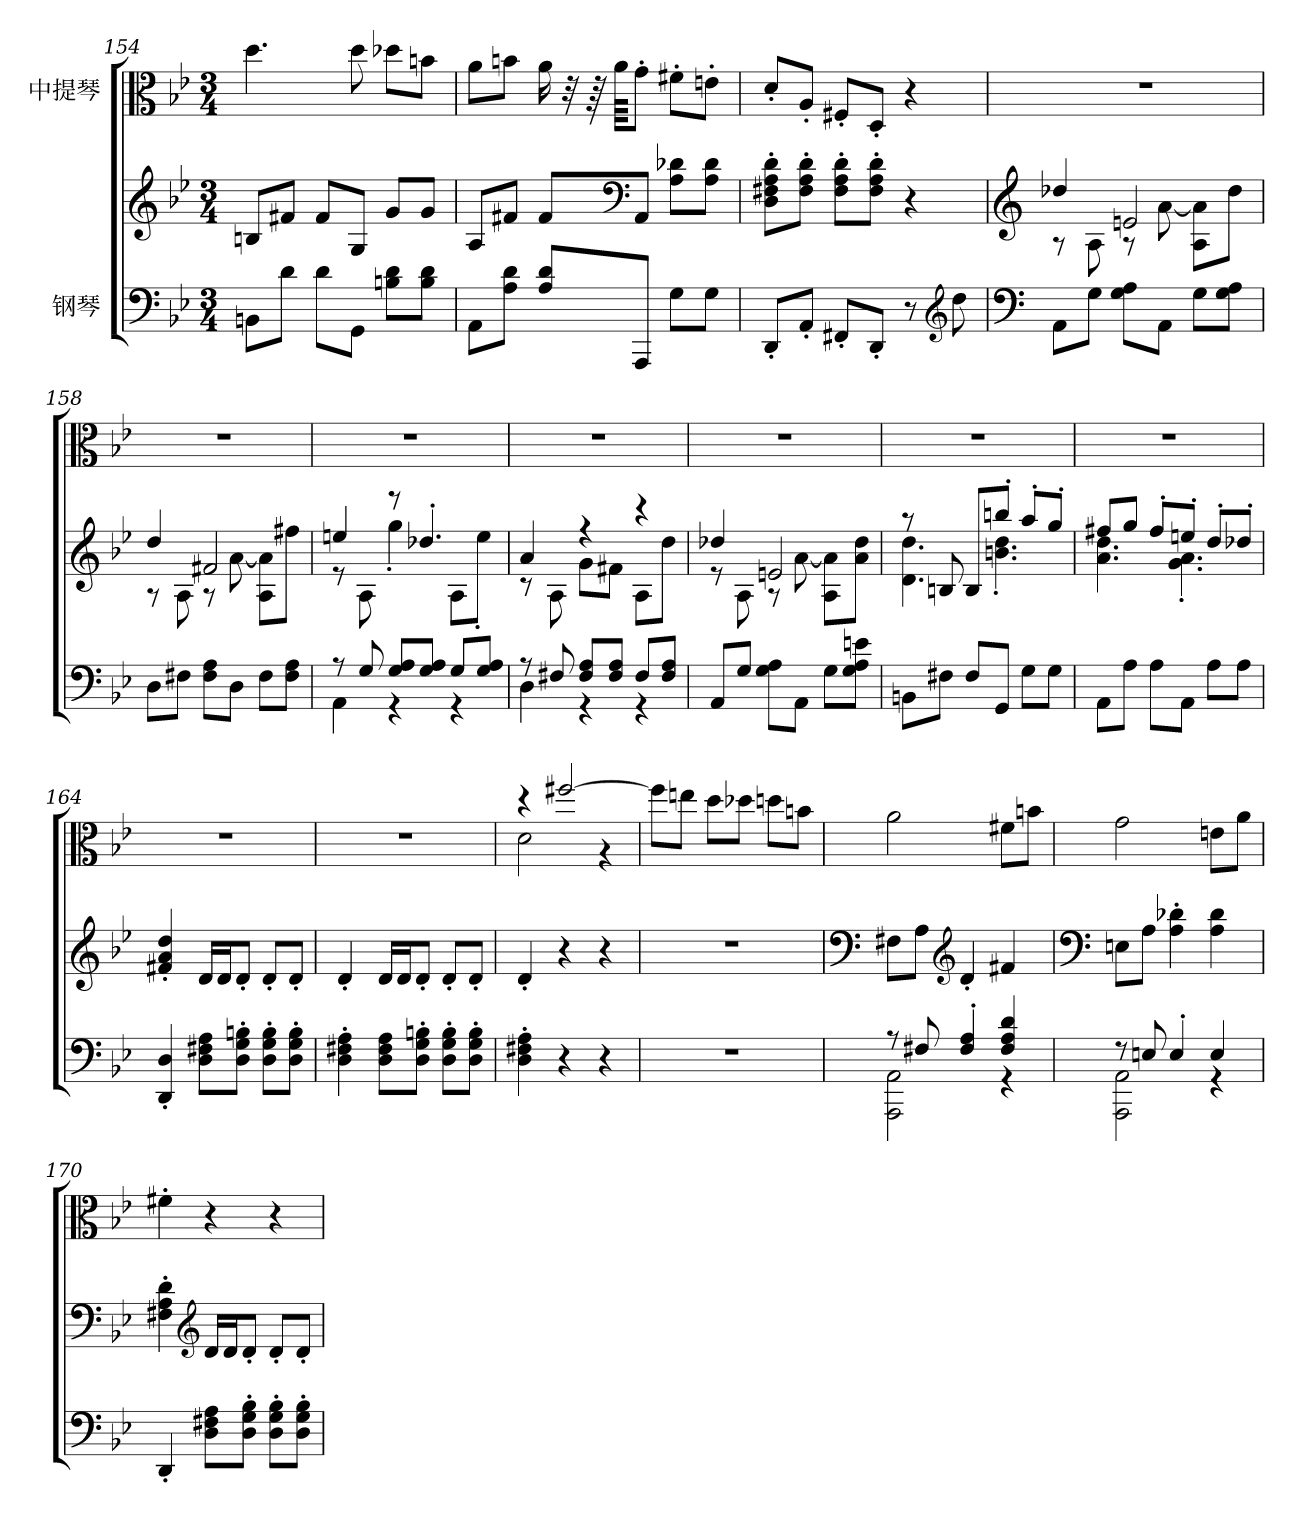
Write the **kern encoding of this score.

**kern	**kern	**kern
*part2	*part2	*part1
*staff3	*staff2	*staff1
*I"钢琴	*	*I"中提琴
*clefF4	*clefG2	*clefC3
*k[b-e-]	*k[b-e-]	*k[b-e-]
*M3/4	*M3/4	*M3/4
=154	=154	=154
8BBn\L	8Bn/L	4.dd\
8d\J	8f#X/J	.
8d\L	8f#/L	.
8GG\J	8G/J	8dd\
8Bn\ 8d\L	8g/L	8dd-X\L
8B\ 8d\J	8g/J	8bn\J
!!LO:LB:g=z
=155	=155	=155
8AA\L	8A/L	8a\L
8A\ 8d\J	8f#X/J	8bn\J
8A/ 8d/L	8f#/L	16a\
.	.	32r
.	.	64r
.	.	64a\KKKL
*	*clefF4	*
8AAA/J	8AA/J	8g'\J
8G\L	8A\ 8d-X\L	8f#X'\L
8G\J	8A\ 8d-\J	8en'\J
=156	=156	=156
8DD'/L	8D\' 8F#X\' 8A\' 8d\'L	8d'/L
8AA'/J	8F#\' 8A\' 8d\'J	8A'/J
8FF#X'/L	8F#\' 8A\' 8d\'L	8F#X'/L
8DD'/J	8F#\' 8A\' 8d\'J	8D'/J
8r	4r	4r
*clefG2	*	*
8dd\	.	.
=157	=157	=157
*clefF4	*clefG2	*
*	*^	*
8AA\L	4dd-X/	8r	2.r
8G\J	.	8A\	.
8G\ 8A\L	2en/	8r	.
8AA\J	.	[8a\	.
8G\L	.	8A\ 8a\]L	.
8G\ 8A\J	.	8dd-\J	.
!!LO:LB:g=z
=158	=158	=158	=158
8D\L	4dd/	8r	2.r
8F#X\J	.	8A\	.
8F#\ 8A\L	2f#X/	8r	.
8D\J	.	[8a\	.
8F#\L	.	8A\ 8a\]L	.
8F#\ 8A\J	.	8ff#X\J	.
=159	=159	=159	=159
*^	*	*	*
8r	4AA\	4een/	8r	2.r
8G/	.	.	8A\	.
8G/ 8A/L	4r	8r	4gg'\	.
8G/ 8A/J	.	4.dd-X'/	.	.
8G/L	4r	.	8A\L	.
8G/ 8A/J	.	.	8ee'\J	.
=160	=160	=160	=160	=160
8r	4D\	4a/	8r	2.r
8F#X/	.	.	8A\	.
8F#/ 8A/L	4r	4r	8g\L	.
8F#/ 8A/J	.	.	8f#X\J	.
8F#/L	4r	4r	8A\L	.
8F#/ 8A/J	.	.	8dd\J	.
*v	*v	*	*	*
=161	=161	=161	=161
8AA/L	4dd-X/	8r	2.r
8G/J	.	8A\	.
8G\ 8A\L	2en/	8r	.
8AA\J	.	[8a\	.
8G\L	.	8A\ 8a\]L	.
8G\ 8A\ 8en\J	.	8a\ 8dd-\J	.
!!LO:PB:g=z
=162	=162	=162	=162
8BBn\L	8r	4.d\ 4.dd\	2.r
8F#X\J	8Bn/	.	.
8F#/L	8B/L	.	.
8GG/J	8bbn'/J	4.bn\' 4.dd\'	.
8G\L	8aa'/L	.	.
8G\J	8gg'/J	.	.
=163	=163	=163	=163
8AA\L	8ff#X/L	4.a\ 4.dd\	2.r
8A\J	8gg/J	.	.
8A\L	8ff#'/L	.	.
8AA\J	8een'/J	4.g\' 4.a\'	.
8A\L	8dd'/L	.	.
8A\J	8dd-X'/J	.	.
*	*v	*v	*
=164	=164	=164
4DD/' 4D/'	4f#X/' 4a/' 4dd/'	2.r
8D\ 8F#X\ 8A\L	16d/LL	.
.	16d/J	.
8D\' 8G\' 8Bn\'J	8d'/J	.
8D\' 8G\' 8B\'L	8d'/L	.
8D\' 8G\' 8B\'J	8d'/J	.
=165	=165	=165
4D\' 4F#X\' 4A\'	4d'/	2.r
8D\ 8F#\ 8A\L	16d/LL	.
.	16d/J	.
8D\' 8G\' 8Bn\'J	8d'/J	.
8D\' 8G\' 8B\'L	8d'/L	.
8D\' 8G\' 8B\'J	8d'/J	.
=166	=166	=166
*	*	*^
4D\' 4F#X\' 4A\'	4d'/	4r	2d\
4r	4r	[2ff#X/	.
4r	4r	.	4r
*	*	*v	*v
!!LO:LB:g=z
=167	=167	=167
2.r	2.r	8ff#\L]
.	.	8een\J
.	.	8dd\L
.	.	8dd-X\J
.	.	8ddn\L
.	.	8bn\J
=168	=168	=168
*	*clefF4	*
*^	*	*
8r	2AAA\ 2AA\	8F#X\L	2a\
8F#X/	.	8A\J	.
*	*	*clefG2	*
4F#/' 4A/'	.	4d'/	.
4F#/ 4A/ 4d/	4r	4f#X/	8f#X\L
.	.	.	8bn\J
=169	=169	=169	=169
*	*	*clefF4	*
8r	2AAA\ 2AA\	8En\L	2g\
8En/	.	8A\J	.
4E'/	.	4A\' 4d-X\'	.
4E/	4r	4A\ 4d-\	8en\L
.	.	.	8a\J
*v	*v	*	*
=170	=170	=170
4DD'/	4F#X\' 4A\' 4d\'	4f#X'\
*	*clefG2	*
8D\ 8F#X\ 8A\L	16d/LL	4r
.	16d/J	.
8D\' 8G\' 8B-\'J	8d'/J	.
8D\' 8G\' 8B-\'L	8d'/L	4r
8D\' 8G\' 8B-\'J	8d'/J	.
=	=	=
*-	*-	*-
